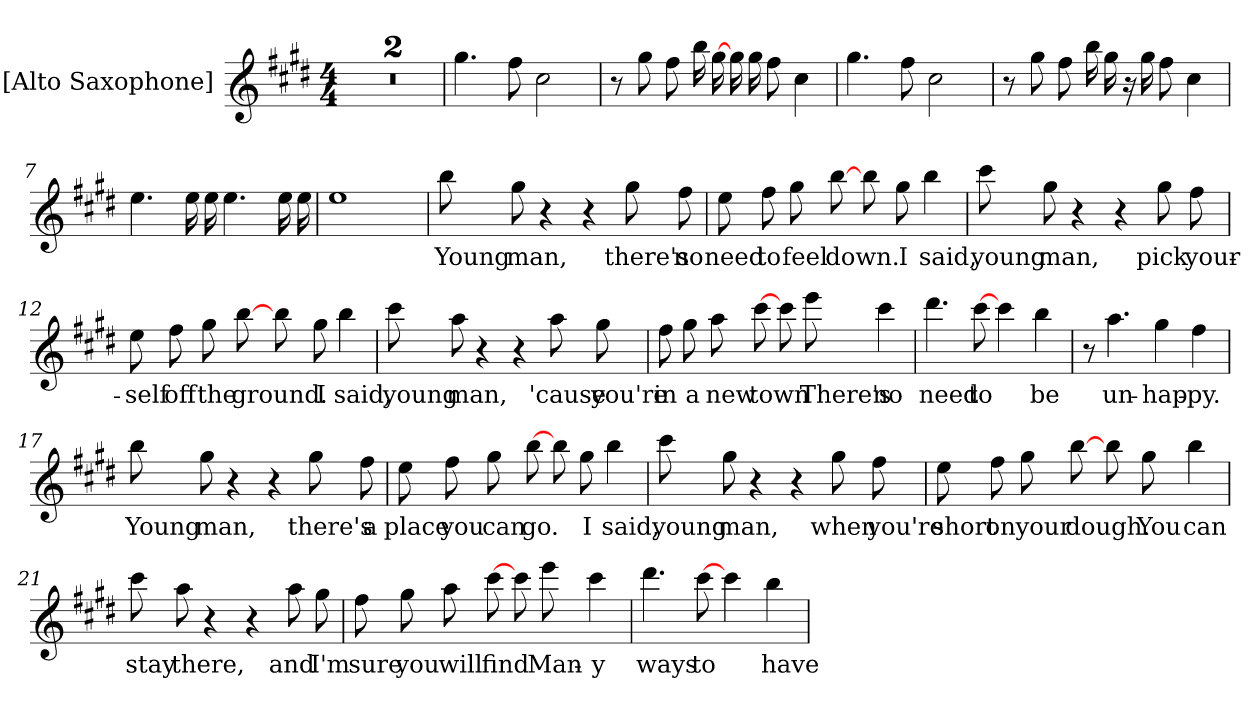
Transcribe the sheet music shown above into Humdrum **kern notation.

**kern	**text
*part1	*part1
*staff1	*staff1
*I"[Alto Saxophone]	*
*I'A Sax	*
*clefG2	*
*ITrd5c9	*
*k[f#]	*
*G:	*
*M4/4	*
=1	=1
1r	.
=2	=2
1r	.
=3	=3
4.b	.
8a	.
2e	.
=4	=4
8r	.
8b	.
8aL	.
16dd	.
[16b	.
16bLL	.
16b	.
8a	.
4e	.
!!LO:LB:g=z
=5	=5
4.b	.
8a	.
2e	.
=6	=6
8r	.
8b	.
8aL	.
16dd	.
16b	.
16r	.
16b	.
8a	.
4e	.
=7	=7
4.g	.
16g	.
16g	.
4.g	.
16g	.
16g	.
=8	=8
1g	.
!!LO:LB:g=z
=9	=9
8ddL	-Young
8b	-man,
4r	.
4r	.
8bL	-there's
8a	-no
=10	=10
8gL	-need
8a	-to
8b	-feel
[8dd	-down.
8ddL	.
8b	-I
4dd	-said,
=11	=11
8eeL	-young
8b	-man,
4r	.
4r	.
8bL	-pick
8a	-your-
=12	=12
8gL	-self
8a	-off
8b	-the
[8dd	-ground.
8ddL	.
8b	-I
4dd	-said,
!!LO:LB:g=z
=13	=13
8eeL	-young
8cc	-man,
4r	.
4r	.
8ccL	-'cause
8b	-you're
=14	=14
8aL	-in
8b	-a
8cc	-new
[8ee	-town
8eeL	.
8gg	-There's
4ee	-no
=15	=15
4.ff#	-need
[8ee	-to
4ee	.
4dd	-be
=16	=16
8r	.
4.cc	-un-
4b	-hap-
4a	-py.
!!LO:LB:g=z
=17	=17
8ddL	-Young
8b	-man,
4r	.
4r	.
8bL	-there's
8a	-a
=18	=18
8gL	-place
8a	-you
8b	-can
[8dd	-go.
8ddL	.
8b	-I
4dd	-said,
=19	=19
8eeL	-young
8b	-man,
4r	.
4r	.
8bL	-when
8a	-you're
=20	=20
8gL	-short
8a	-on
8b	-your
[8dd	-dough.
8ddL	.
8b	-You
4dd	-can
!!LO:LB:g=z
=21	=21
8eeL	-stay
8cc	-there,
4r	.
4r	.
8ccL	-and
8b	-I'm
=22	=22
8aL	-sure
8b	-you
8cc	-will
[8ee	-find
8eeL	.
8gg	-Man-
4ee	-y
=23	=23
4.ff#	-ways
[8ee	-to
4ee	.
4dd	-have
=	=
*-	*-
